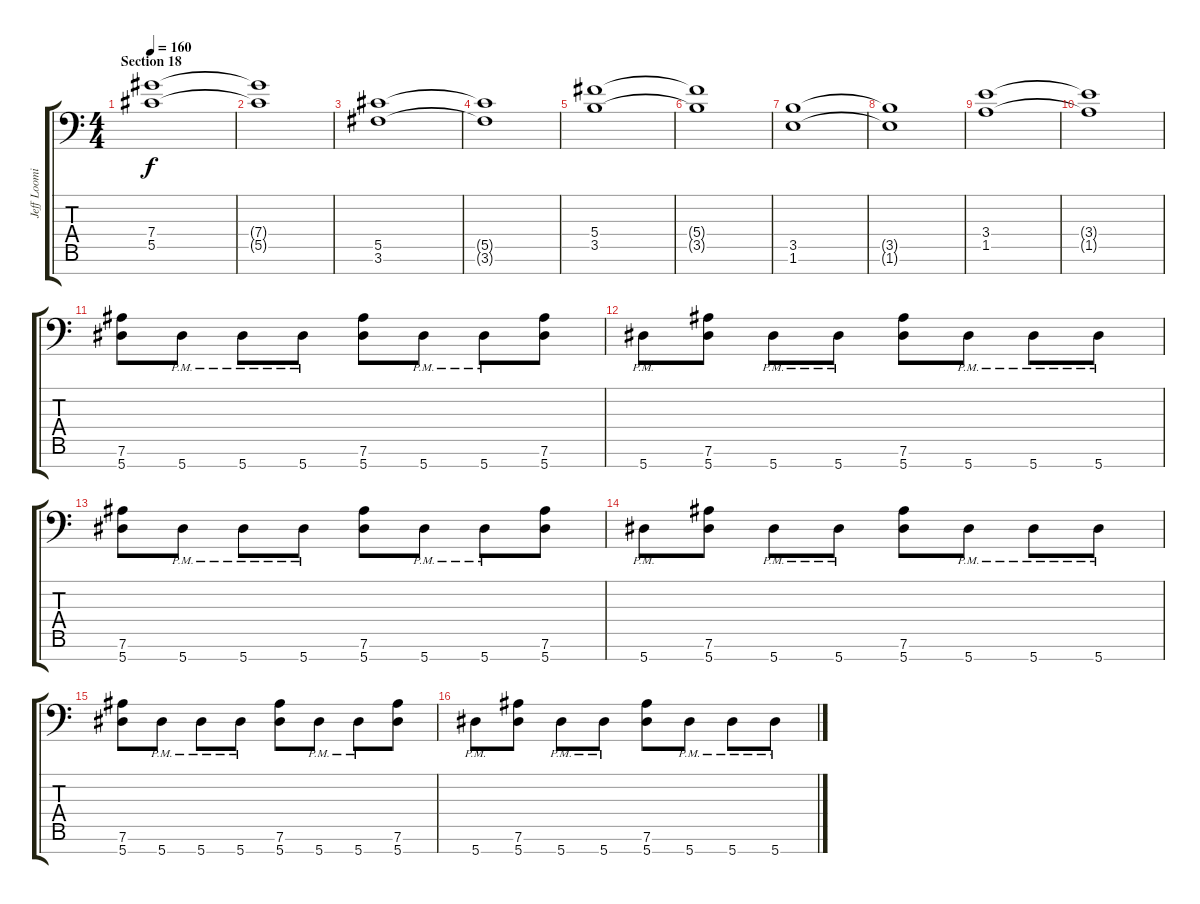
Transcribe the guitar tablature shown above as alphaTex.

\track ("Jeff Loomis - rhythm guitar (right)" "Jeff Loomi") {instrument distortionguitar}
\staff {score tabs}
\tuning (Eb4 Bb3 Gb3 Db3 Ab2 Eb2 Bb1) {hide}
\ts (4 4)
\section ("" "Section 18")
\tempo 160
\clef f4
\ks c
(7.4 5.5).1{dy f} |
(7.4{t} 5.5{t}).1 |
(5.5 3.6).1 |
(5.5{t} 3.6{t}).1 |
(5.4 3.5).1 |
(5.4{t} 3.5{t}).1 |
(3.5 1.6).1 |
(3.5{t} 1.6{t}).1 |
(3.4 1.5).1 |
(3.4{t} 1.5{t}).1 |
(7.6 5.7).8 5.7{pm}.8 5.7{pm}.8 5.7{pm}.8 (7.6 5.7).8 5.7{pm}.8 5.7{pm}.8 (7.6 5.7).8 |
5.7{pm}.8 (7.6 5.7).8 5.7{pm}.8 5.7{pm}.8 (7.6 5.7).8 5.7{pm}.8 5.7{pm}.8 5.7{pm}.8 |
(7.6 5.7).8 5.7{pm}.8 5.7{pm}.8 5.7{pm}.8 (7.6 5.7).8 5.7{pm}.8 5.7{pm}.8 (7.6 5.7).8 |
5.7{pm}.8 (7.6 5.7).8 5.7{pm}.8 5.7{pm}.8 (7.6 5.7).8 5.7{pm}.8 5.7{pm}.8 5.7{pm}.8 |
(7.6 5.7).8 5.7{pm}.8 5.7{pm}.8 5.7{pm}.8 (7.6 5.7).8 5.7{pm}.8 5.7{pm}.8 (7.6 5.7).8 |
5.7{pm}.8 (7.6 5.7).8 5.7{pm}.8 5.7{pm}.8 (7.6 5.7).8 5.7{pm}.8 5.7{pm}.8 5.7{pm}.8
